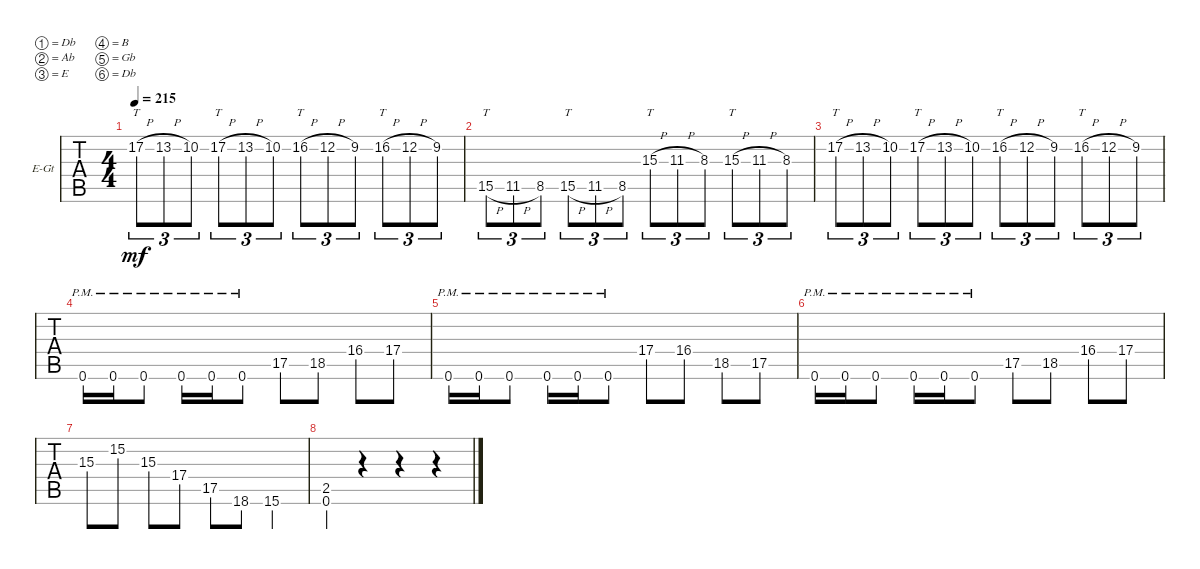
\defaultSystemsLayout 4
\bracketExtendMode groupsimilarinstruments
\firstSystemTrackNameOrientation horizontal
\otherSystemsTrackNameOrientation horizontal
\track ("John Gallagher" "E-Gt") {instrument distortionguitar}
\staff {tabs}
\tuning (Db4 Ab3 E3 B2 Gb2 Db2)
\ts (4 4)
\tempo 215
\clef g2
\ks c
17.2{h}.8{tt tu (3 2) dy mf} 13.2{h}.8{tu (3 2)} 10.2.8{tu (3 2)} 17.2{h}.8{tt tu (3 2)} 13.2{h}.8{tu (3 2)} 10.2.8{tu (3 2)} 16.2{h}.8{tt tu (3 2)} 12.2{h}.8{tu (3 2)} 9.2.8{tu (3 2)} 16.2{h}.8{tt tu (3 2)} 12.2{h}.8{tu (3 2)} 9.2.8{tu (3 2)} |
15.5{h}.8{tt tu (3 2)} 11.5{h}.8{tu (3 2)} 8.5.8{tu (3 2)} 15.5{h}.8{tt tu (3 2)} 11.5{h}.8{tu (3 2)} 8.5.8{tu (3 2)} 15.3{h}.8{tt tu (3 2)} 11.3{h}.8{tu (3 2)} 8.3.8{tu (3 2)} 15.3{h}.8{tt tu (3 2)} 11.3{h}.8{tu (3 2)} 8.3.8{tu (3 2)} |
17.2{h}.8{tt tu (3 2)} 13.2{h}.8{tu (3 2)} 10.2.8{tu (3 2)} 17.2{h}.8{tt tu (3 2)} 13.2{h}.8{tu (3 2)} 10.2.8{tu (3 2)} 16.2{h}.8{tt tu (3 2)} 12.2{h}.8{tu (3 2)} 9.2.8{tu (3 2)} 16.2{h}.8{tt tu (3 2)} 12.2{h}.8{tu (3 2)} 9.2.8{tu (3 2)} |
0.6{pm}.16 0.6{pm}.16 0.6{pm}.8 0.6{pm}.16 0.6{pm}.16 0.6{pm}.8 17.5.8 18.5.8 16.4.8 17.4.8 |
0.6{pm}.16 0.6{pm}.16 0.6{pm}.8 0.6{pm}.16 0.6{pm}.16 0.6{pm}.8 17.4.8 16.4.8 18.5.8 17.5.8 |
0.6{pm}.16 0.6{pm}.16 0.6{pm}.8 0.6{pm}.16 0.6{pm}.16 0.6{pm}.8 17.5.8 18.5.8 16.4.8 17.4.8 |
15.3.8 15.2.8 15.3.8 17.4.8 17.5.8 18.6.8 15.6.4 |
(0.6 2.5).4 r.4 r.4 r.4
